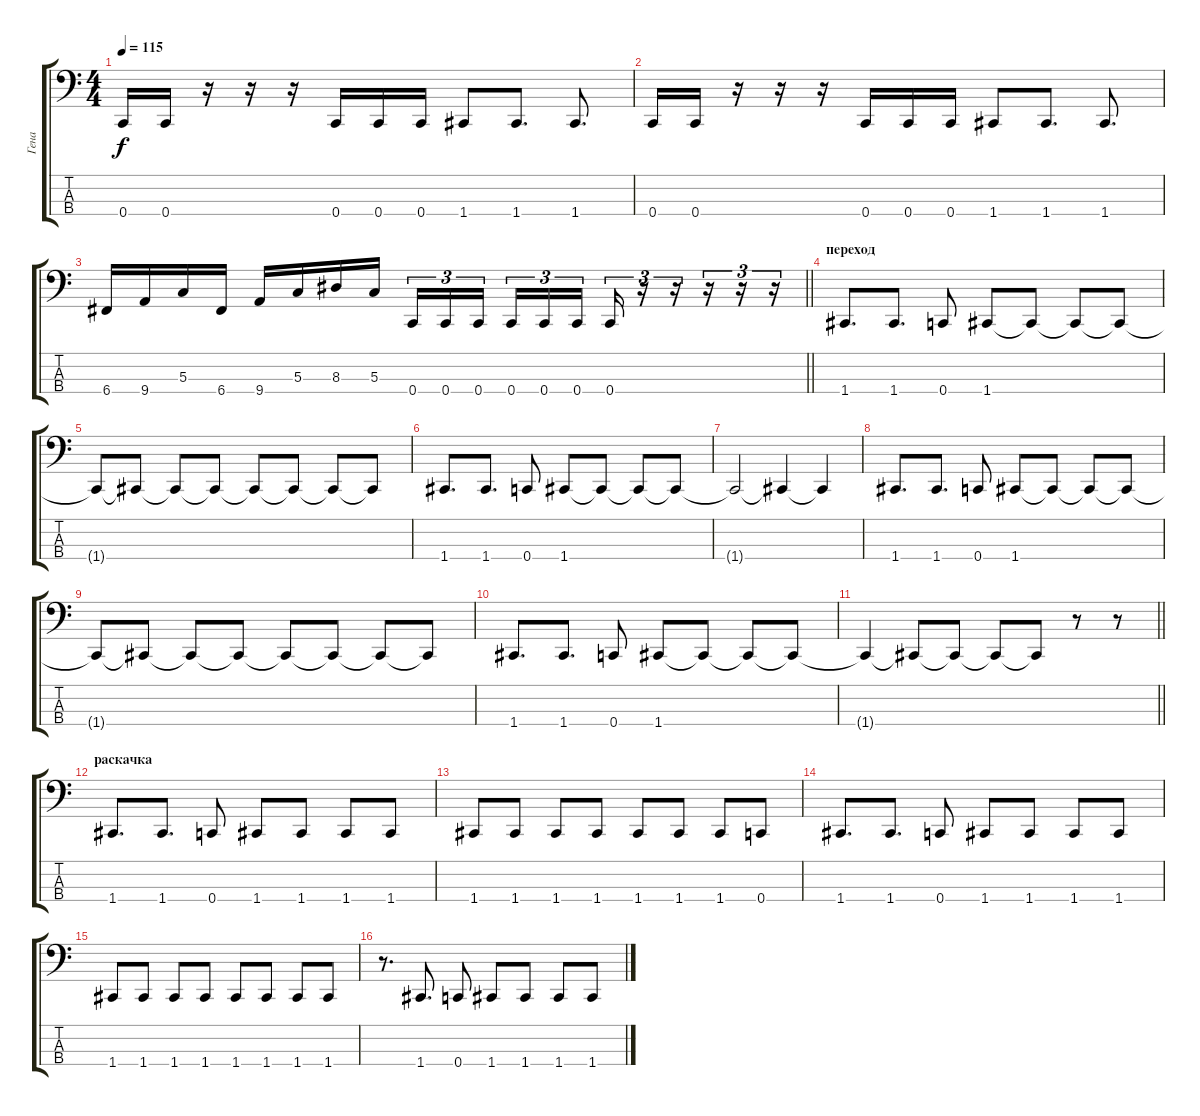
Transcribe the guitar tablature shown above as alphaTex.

\track ("Гена" "Гена") {instrument electricbasspick}
\staff {score tabs}
\tuning (F2 C2 G1 C1) {hide}
\ts (4 4)
\tempo 115
\clef f4
\ks c
0.4.16{dy f} 0.4.16 r.16 r.16 r.16 0.4.16 0.4.16 0.4.16 1.4.8 1.4.8{d} 1.4.8{d} |
0.4.16 0.4.16 r.16 r.16 r.16 0.4.16 0.4.16 0.4.16 1.4.8 1.4.8{d} 1.4.8{d} |
\barLineRight lightlight
6.4.16 9.4.16 5.3.16 6.4.16 9.4.16 5.3.16 8.3.16 5.3.16 0.4.16{tu (3 2)} 0.4.16{tu (3 2)} 0.4.16{tu (3 2) beam splitsecondary} 0.4.16{tu (3 2)} 0.4.16{tu (3 2)} 0.4.16{tu (3 2)} 0.4.16{tu (3 2)} r.16{tu (3 2)} r.16{tu (3 2)} r.16{tu (3 2)} r.16{tu (3 2)} r.16{tu (3 2)} |
\section ("" "переход")
1.4.8{d} 1.4.8{d} 0.4.8 1.4.8 1.4{t}.8 1.4{t}.8 1.4{t}.8 |
1.4{t}.8 1.4{t}.8 1.4{t}.8 1.4{t}.8 1.4{t}.8 1.4{t}.8 1.4{t}.8 1.4{t}.8 |
1.4.8{d} 1.4.8{d} 0.4.8 1.4.8 1.4{t}.8 1.4{t}.8 1.4{t}.8 |
1.4{t}.2 1.4{t}.4 1.4{t}.4 |
1.4.8{d} 1.4.8{d} 0.4.8 1.4.8 1.4{t}.8 1.4{t}.8 1.4{t}.8 |
1.4{t}.8 1.4{t}.8 1.4{t}.8 1.4{t}.8 1.4{t}.8 1.4{t}.8 1.4{t}.8 1.4{t}.8 |
1.4.8{d} 1.4.8{d} 0.4.8 1.4.8 1.4{t}.8 1.4{t}.8 1.4{t}.8 |
\barLineRight lightlight
1.4{t}.4 1.4{t}.8 1.4{t}.8 1.4{t}.8 1.4{t}.8 r.8 r.8 |
\section ("" "раскачка")
1.4.8{d} 1.4.8{d} 0.4.8 1.4.8 1.4.8 1.4.8 1.4.8 |
1.4.8 1.4.8 1.4.8 1.4.8 1.4.8 1.4.8 1.4.8 0.4.8 |
1.4.8{d} 1.4.8{d} 0.4.8 1.4.8 1.4.8 1.4.8 1.4.8 |
1.4.8 1.4.8 1.4.8 1.4.8 1.4.8 1.4.8 1.4.8 1.4.8 |
r.8{d} 1.4.8{d} 0.4.8 1.4.8 1.4.8 1.4.8 1.4.8
